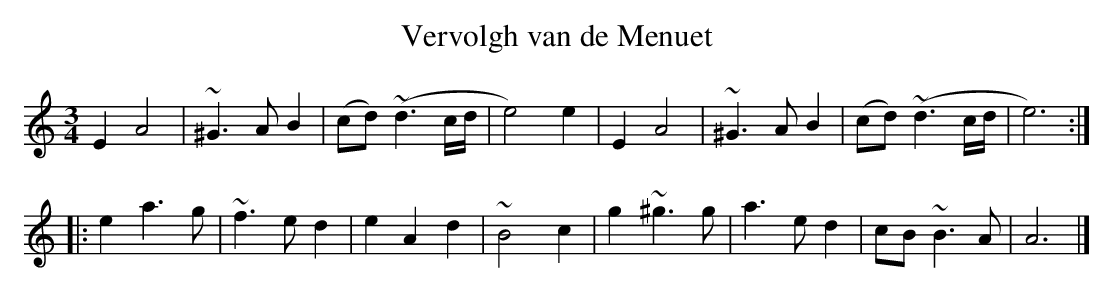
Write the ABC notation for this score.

X:1
T:Vervolgh van de Menuet
M:3/4
K:Amin
E2A4|~^G3AB2|(cd)(~d3c/d/|e4)e2|E2A4|~^G3AB2|(cd)(~d3c/d/|e6):|
|:e2a3g|~f3ed2|e2A2d2|~B4c2|g2~^g3g|a3ed2|cB~B3A|A6|]
